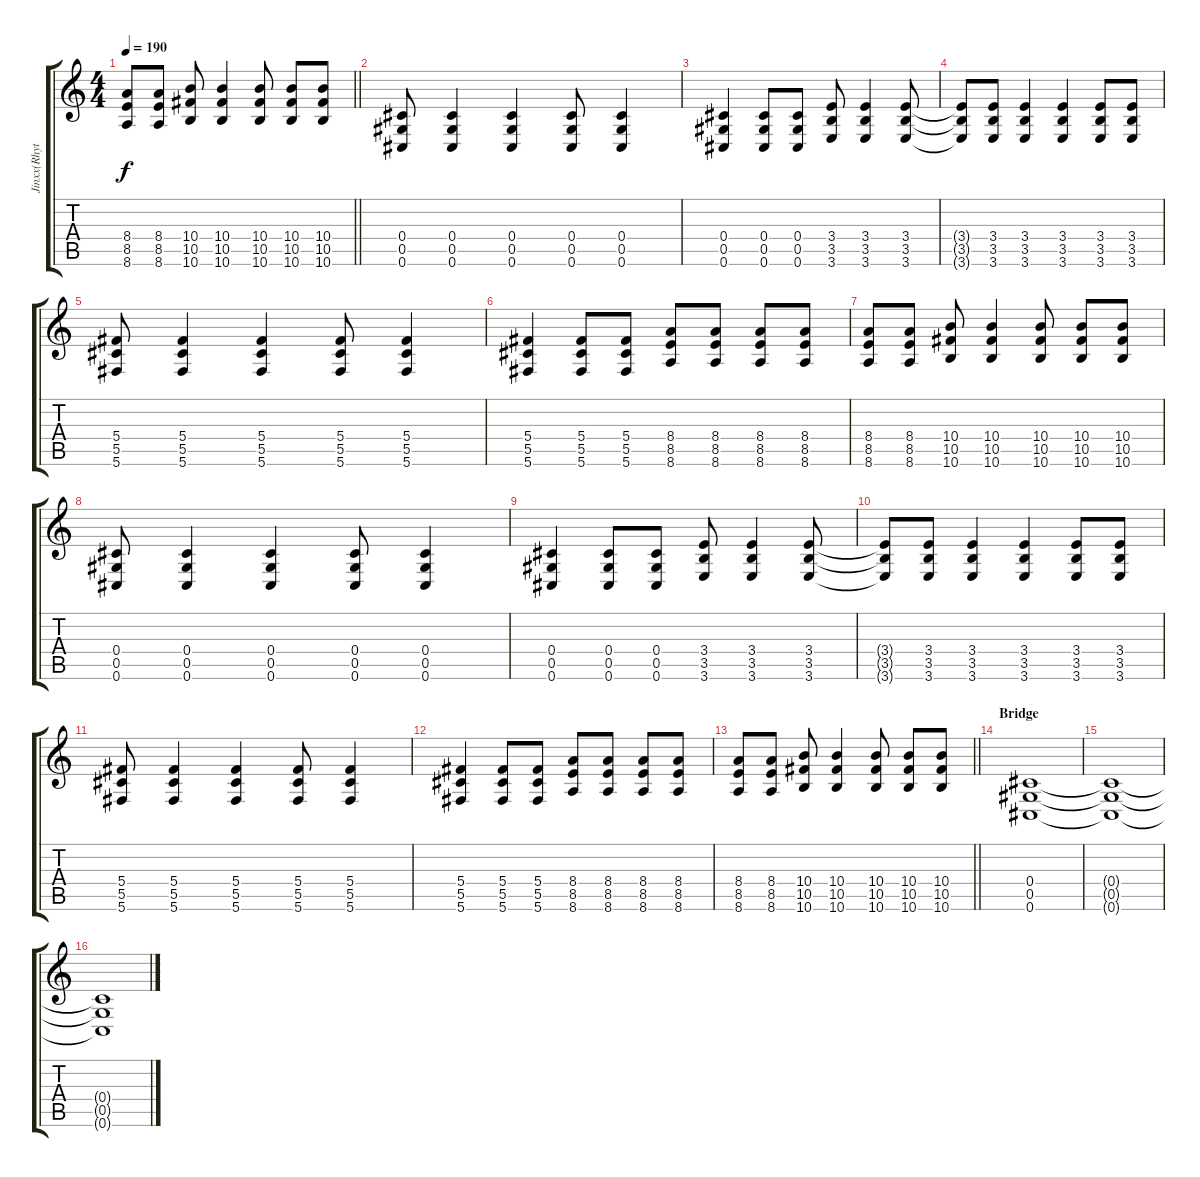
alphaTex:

\track ("Jinxx(Rhythm)" "Jinxx(Rhyt") {instrument distortionguitar}
\staff {score tabs}
\tuning (Eb4 Bb3 Gb3 Db3 Ab2 Db2) {hide}
\ts (4 4)
\tempo 190
\clef g2
\barLineRight lightlight
\ks c
(8.4 8.5 8.6).8{dy f} (8.4 8.5 8.6).8 (10.4 10.5 10.6).8 (10.4 10.5 10.6).4 (10.4 10.5 10.6).8 (10.4 10.5 10.6).8 (10.4 10.5 10.6).8 |
(0.4 0.5 0.6).8 (0.4 0.5 0.6).4 (0.4 0.5 0.6).4 (0.4 0.5 0.6).8 (0.4 0.5 0.6).4 |
(0.4 0.5 0.6).4 (0.4 0.5 0.6).8 (0.4 0.5 0.6).8 (3.4 3.5 3.6).8 (3.4 3.5 3.6).4 (3.4 3.5 3.6).8 |
(3.4{t} 3.5{t} 3.6{t}).8 (3.4 3.5 3.6).8 (3.4 3.5 3.6).4 (3.4 3.5 3.6).4 (3.4 3.5 3.6).8 (3.4 3.5 3.6).8 |
(5.4 5.5 5.6).8 (5.4 5.5 5.6).4 (5.4 5.5 5.6).4 (5.4 5.5 5.6).8 (5.4 5.5 5.6).4 |
(5.4 5.5 5.6).4 (5.4 5.5 5.6).8 (5.4 5.5 5.6).8 (8.4 8.5 8.6).8 (8.4 8.5 8.6).8 (8.4 8.5 8.6).8 (8.4 8.5 8.6).8 |
(8.4 8.5 8.6).8 (8.4 8.5 8.6).8 (10.4 10.5 10.6).8 (10.4 10.5 10.6).4 (10.4 10.5 10.6).8 (10.4 10.5 10.6).8 (10.4 10.5 10.6).8 |
(0.4 0.5 0.6).8 (0.4 0.5 0.6).4 (0.4 0.5 0.6).4 (0.4 0.5 0.6).8 (0.4 0.5 0.6).4 |
(0.4 0.5 0.6).4 (0.4 0.5 0.6).8 (0.4 0.5 0.6).8 (3.4 3.5 3.6).8 (3.4 3.5 3.6).4 (3.4 3.5 3.6).8 |
(3.4{t} 3.5{t} 3.6{t}).8 (3.4 3.5 3.6).8 (3.4 3.5 3.6).4 (3.4 3.5 3.6).4 (3.4 3.5 3.6).8 (3.4 3.5 3.6).8 |
(5.4 5.5 5.6).8 (5.4 5.5 5.6).4 (5.4 5.5 5.6).4 (5.4 5.5 5.6).8 (5.4 5.5 5.6).4 |
(5.4 5.5 5.6).4 (5.4 5.5 5.6).8 (5.4 5.5 5.6).8 (8.4 8.5 8.6).8 (8.4 8.5 8.6).8 (8.4 8.5 8.6).8 (8.4 8.5 8.6).8 |
\barLineRight lightlight
(8.4 8.5 8.6).8 (8.4 8.5 8.6).8 (10.4 10.5 10.6).8 (10.4 10.5 10.6).4 (10.4 10.5 10.6).8 (10.4 10.5 10.6).8 (10.4 10.5 10.6).8 |
\section ("" "Bridge")
(0.4 0.5 0.6).1 |
(0.4{t} 0.5{t} 0.6{t}).1 |
(0.4{t} 0.5{t} 0.6{t}).1
